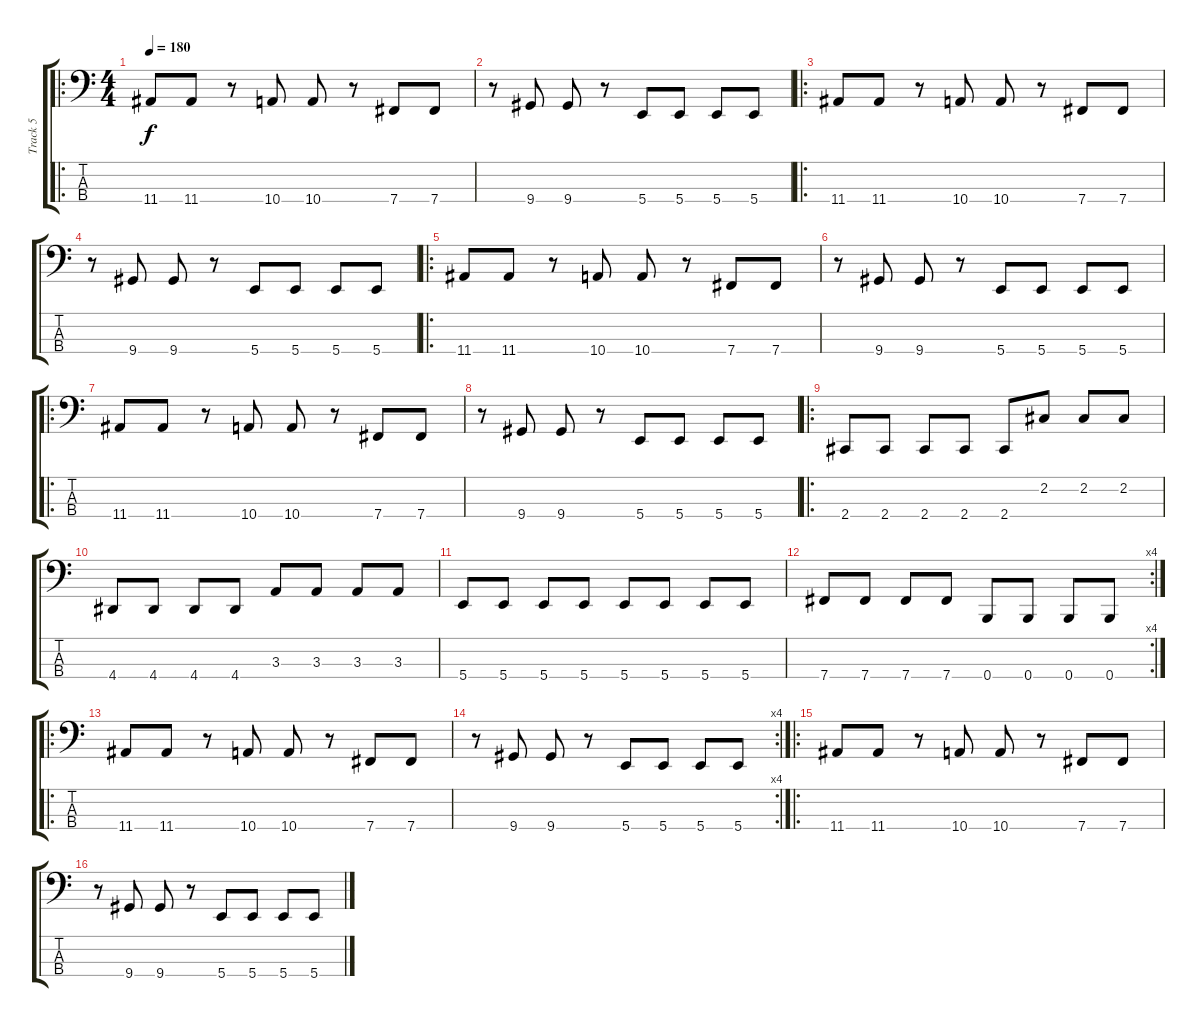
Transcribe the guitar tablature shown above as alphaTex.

\track ("Track 5" "Track 5") {instrument electricbassfinger}
\staff {score tabs}
\tuning (E2 B1 Gb1 B0) {hide}
\ro
\ts (4 4)
\tempo 180
\clef f4
\ks c
11.4.8{dy f} 11.4.8 r.8 10.4.8 10.4.8 r.8 7.4.8 7.4.8 |
r.8 9.4.8 9.4.8 r.8 5.4.8 5.4.8 5.4.8 5.4.8 |
\ro
11.4.8 11.4.8 r.8 10.4.8 10.4.8 r.8 7.4.8 7.4.8 |
r.8 9.4.8 9.4.8 r.8 5.4.8 5.4.8 5.4.8 5.4.8 |
\ro
11.4.8 11.4.8 r.8 10.4.8 10.4.8 r.8 7.4.8 7.4.8 |
r.8 9.4.8 9.4.8 r.8 5.4.8 5.4.8 5.4.8 5.4.8 |
\ro
11.4.8 11.4.8 r.8 10.4.8 10.4.8 r.8 7.4.8 7.4.8 |
r.8 9.4.8 9.4.8 r.8 5.4.8 5.4.8 5.4.8 5.4.8 |
\ro
2.4.8 2.4.8 2.4.8 2.4.8 2.4.8 2.2.8 2.2.8 2.2.8 |
4.4.8 4.4.8 4.4.8 4.4.8 3.3.8 3.3.8 3.3.8 3.3.8 |
5.4.8 5.4.8 5.4.8 5.4.8 5.4.8 5.4.8 5.4.8 5.4.8 |
\rc 4
7.4.8 7.4.8 7.4.8 7.4.8 0.4.8 0.4.8 0.4.8 0.4.8 |
\ro
11.4.8 11.4.8 r.8 10.4.8 10.4.8 r.8 7.4.8 7.4.8 |
\rc 4
r.8 9.4.8 9.4.8 r.8 5.4.8 5.4.8 5.4.8 5.4.8 |
\ro
11.4.8 11.4.8 r.8 10.4.8 10.4.8 r.8 7.4.8 7.4.8 |
r.8 9.4.8 9.4.8 r.8 5.4.8 5.4.8 5.4.8 5.4.8
